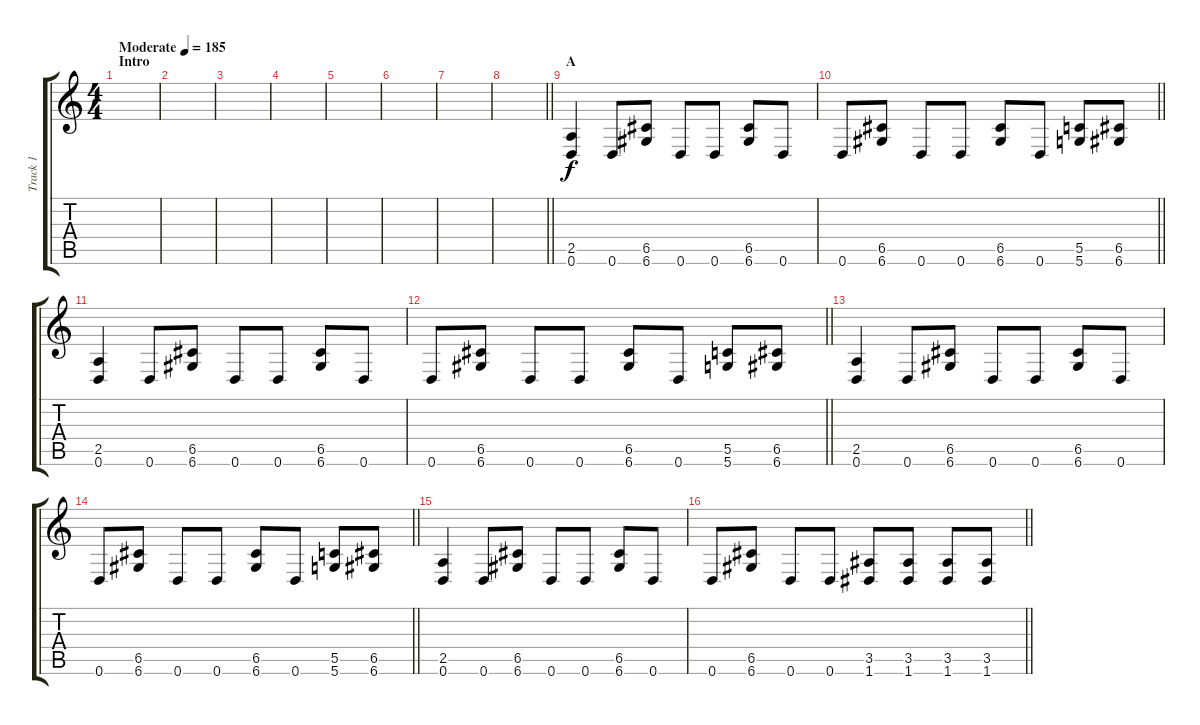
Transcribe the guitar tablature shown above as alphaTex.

\track ("Track 1" "Track 1") {instrument distortionguitar}
\staff {score tabs}
\tuning (D4 A3 F3 C3 G2 D2) {hide}
\ts (4 4)
\section ("" "Intro")
\tempo (185 "Moderate")
\clef g2
\ks c
|
|
|
|
|
|
|
\barLineRight lightlight
|
\section ("" "A")
(2.5 0.6).4 0.6.8 (6.5 6.6).8 0.6.8 0.6.8 (6.5 6.6).8 0.6.8 |
\barLineRight lightlight
0.6.8 (6.5 6.6).8 0.6.8 0.6.8 (6.5 6.6).8 0.6.8 (5.5 5.6).8 (6.5 6.6).8 |
(2.5 0.6).4 0.6.8 (6.5 6.6).8 0.6.8 0.6.8 (6.5 6.6).8 0.6.8 |
\barLineRight lightlight
0.6.8 (6.5 6.6).8 0.6.8 0.6.8 (6.5 6.6).8 0.6.8 (5.5 5.6).8 (6.5 6.6).8 |
(2.5 0.6).4 0.6.8 (6.5 6.6).8 0.6.8 0.6.8 (6.5 6.6).8 0.6.8 |
\barLineRight lightlight
0.6.8 (6.5 6.6).8 0.6.8 0.6.8 (6.5 6.6).8 0.6.8 (5.5 5.6).8 (6.5 6.6).8 |
(2.5 0.6).4 0.6.8 (6.5 6.6).8 0.6.8 0.6.8 (6.5 6.6).8 0.6.8 |
\barLineRight lightlight
0.6.8 (6.5 6.6).8 0.6.8 0.6.8 (3.5 1.6).8 (3.5 1.6).8 (3.5 1.6).8 (3.5 1.6).8
